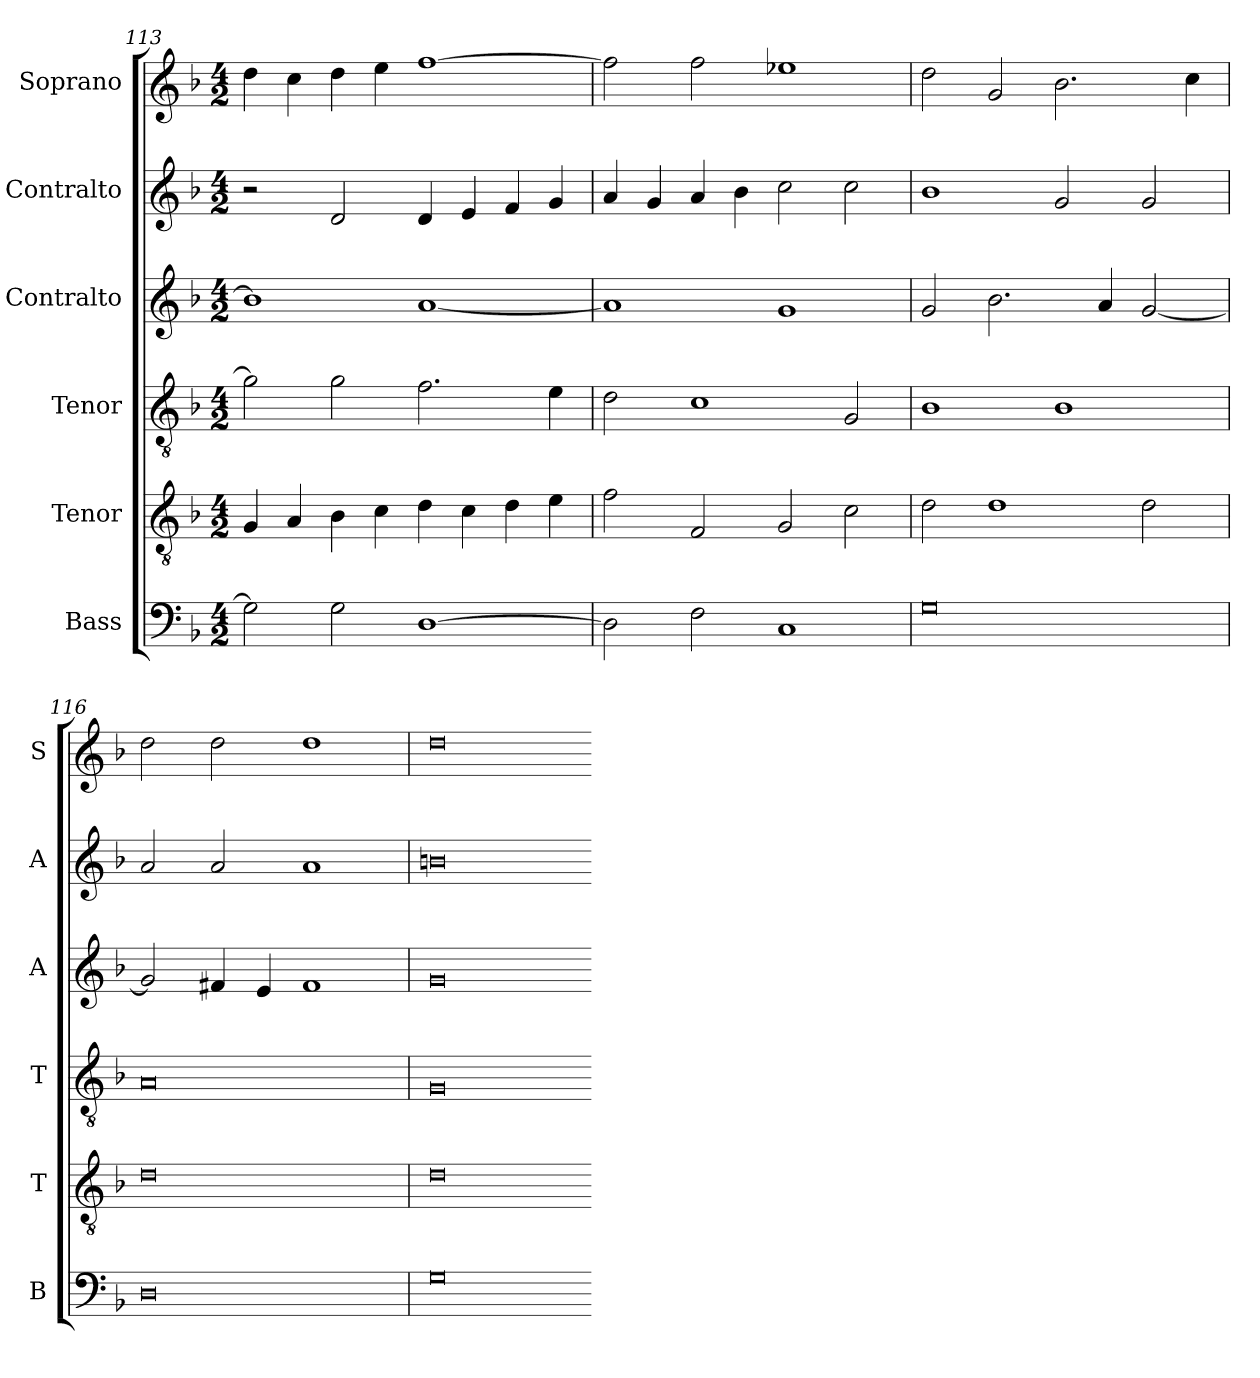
**kern	**kern	**kern	**kern	**kern	**kern
*part6	*part5	*part4	*part3	*part2	*part1
*staff6	*staff5	*staff4	*staff3	*staff2	*staff1
*I"Bass	*I"Tenor	*I"Tenor	*I"Contralto	*I"Contralto	*I"Soprano
*I'B	*I'T	*I'T	*I'A	*I'A	*I'S
*clefF4	*clefGv2	*clefGv2	*clefG2	*clefG2	*clefG2
*k[b-]	*k[b-]	*k[b-]	*k[b-]	*k[b-]	*k[b-]
*G:dor	*G:dor	*G:dor	*G:dor	*G:dor	*G:dor
*M4/2	*M4/2	*M4/2	*M4/2	*M4/2	*M4/2
=113	=113	=113	=113	=113	=113
2G]	4G	2g]	1b-]	2r	4dd
.	4A	.	.	.	4cc
2G	4B-	2g	.	2d	4dd
.	4c	.	.	.	4ee
[1D	4d	2.f	[1a	4d	[1ff
.	4c	.	.	4e	.
.	4d	.	.	4f	.
.	4e	4e	.	4g	.
=114	=114	=114	=114	=114	=114
2D]	2f	2d	1a]	4a	2ff]
.	.	.	.	4g	.
2F	2F	1c	.	4a	2ff
.	.	.	.	4b-	.
1C	2G	.	1g	2cc	1ee-X
.	2c	2G	.	2cc	.
=115	=115	=115	=115	=115	=115
0G	2d	1B-	2g	1b-	2dd
.	1d	.	2.b-	.	2g
.	.	1B-	.	2g	2.b-
.	.	.	4a	.	.
.	2d	.	[2g	2g	.
.	.	.	.	.	4cc
=116	=116	=116	=116	=116	=116
0D	0d	0A	2g]	2a	2dd
.	.	.	4f#X	2a	2dd
.	.	.	4e	.	.
.	.	.	1f#	1a	1dd
=117	=117	=117	=117	=117	=117
0G	0d	0G	0g	0bn	0dd
=-	=-	=-	=-	=-	=-
*-	*-	*-	*-	*-	*-
